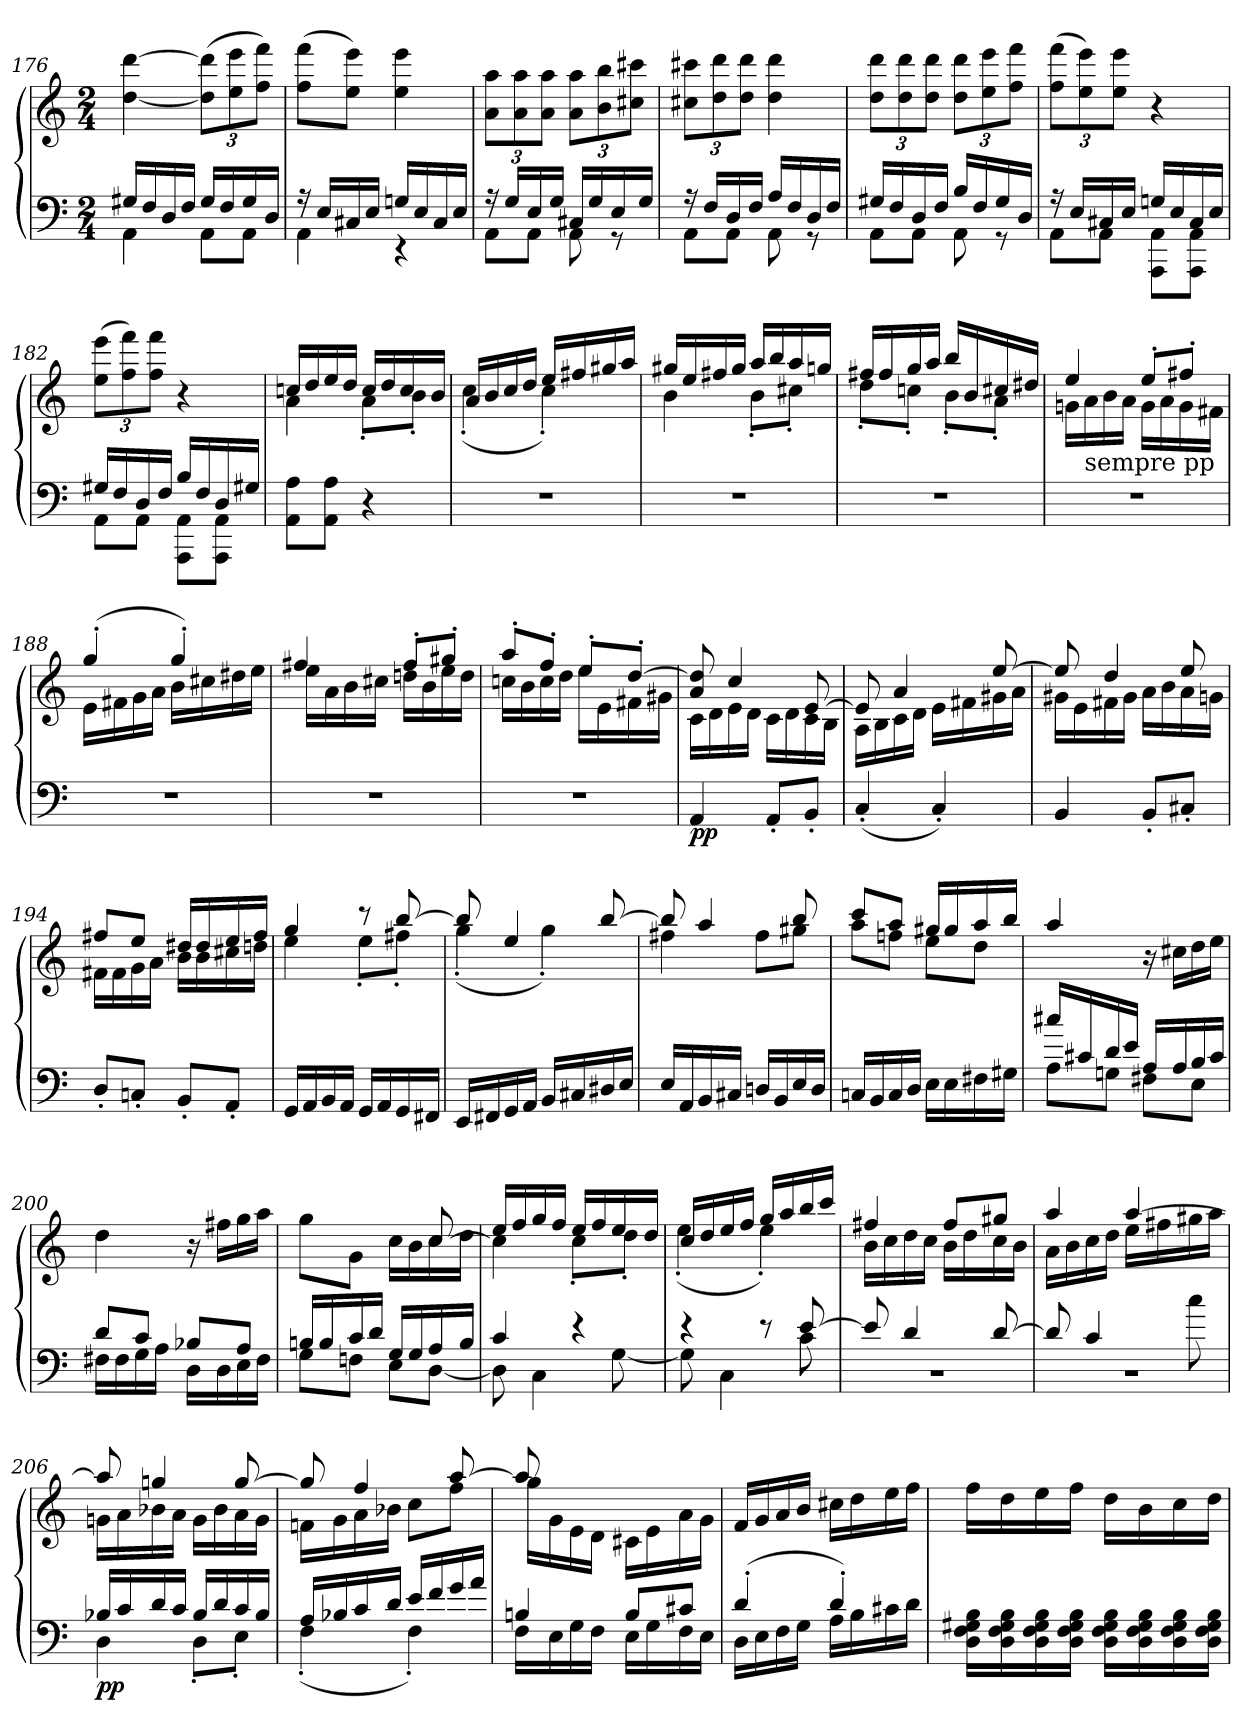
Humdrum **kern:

**kern	**kern	**dynam
*part1	*part1	*part1
*staff2	*staff1	*staff1/2
*clefF4	*clefG2	*
*k[]	*k[]	*
*M2/4	*M2/4	*
=176	=176	=176
*^	*	*
16G#X/LL	4AA\	[4dd\ [4ddd\	.
16F/	.	.	.
16D/	.	.	.
16F/JJ	.	.	.
*	*	*Xbrackettup	*
16G#/LL	8AA\L	(>12dd]\ 12ddd]\L	.
16F/	.	.	.
.	.	12ee\ 12eee\	.
16G#/	8AA\J	.	.
.	.	12ff\ 12fff\J)	.
16D/JJ	.	.	.
=177	=177	=177	=177
16r	4AA\	(>8ff\ 8fff\L	.
16E/LL	.	.	.
16C#X/	.	8ee\ 8eee\J)	.
16E/JJ	.	.	.
16Gn/LL	4r	4ee\ 4eee\	.
16E/	.	.	.
16C#/	.	.	.
16E/JJ	.	.	.
=178	=178	=178	=178
!	!	!	!LO:DY:b
16r	8AA\L	12a\ 12aa\L	cresc.
16G/LL	.	.	.
.	.	12a\ 12aa\	.
16E/	8AA\J	.	.
.	.	12a\ 12aa\J	.
16G/JJ	.	.	.
16C#X/LL	8AA\	12a\ 12aa\L	.
16G/	.	.	.
.	.	12b\ 12bb\	.
16E/	8r	.	.
.	.	12cc#X\ 12ccc#X\J	.
16G/JJ	.	.	.
=179	=179	=179	=179
16r	8AA\L	12cc#X\ 12ccc#X\L	.
16F/LL	.	.	.
.	.	12dd\ 12ddd\	.
16D/	8AA\J	.	.
.	.	12dd\ 12ddd\J	.
16F/JJ	.	.	.
16A/LL	8AA\	4dd\ 4ddd\	.
16F/	.	.	.
16D/	8r	.	.
16F/JJ	.	.	.
=180	=180	=180	=180
16G#X/LL	8AA\L	12dd\ 12ddd\L	.
16F/	.	.	.
.	.	12dd\ 12ddd\	.
16D/	8AA\J	.	.
.	.	12dd\ 12ddd\J	.
16F/JJ	.	.	.
16B/LL	8AA\	12dd\ 12ddd\L	.
16F/	.	.	.
.	.	12ee\ 12eee\	.
16G#/	8r	.	.
.	.	12ff\ 12fff\J	.
16D/JJ	.	.	.
=181	=181	=181	=181
!	!	!	!LO:DY:b
16r	8AA\L	(>12ff\ 12fff\L	dim.
16E/LL	.	.	.
.	.	12ee\ 12eee\)	.
16C#X/	8AA\J	.	.
.	.	12ee\ 12eee\J	.
16E/JJ	.	.	.
16Gn/LL	8AAA\ 8AA\L	4r	.
16E/	.	.	.
16C#/	8AAA\ 8AA\J	.	.
16E/JJ	.	.	.
=182	=182	=182	=182
16G#X/LL	8AA\L	(>12ee\ 12eee\L	.
16F/	.	.	.
.	.	12ff\ 12fff\)	.
16D/	8AA\J	.	.
.	.	12ff\ 12fff\J	.
16F/JJ	.	.	.
16B/LL	8AAA\ 8AA\L	4r	.
16F/	.	.	.
16D/	8AAA\ 8AA\J	.	.
16G#X/JJ	.	.	.
*v	*v	*	*
=183	=183	=183
*	*^	*
8AA\ 8A\L	16ccn/LL	4a\	.
.	16dd/	.	.
8AA\ 8A\J	16ee/	.	.
.	16dd/JJ	.	.
4r	16cc/LL	8a'\L	.
.	16dd/	.	.
.	16cc/	8b'\J	.
.	16b/JJ	.	.
=184	=184	=184	=184
2r	16a/LL	(<4cc'\	.
.	16b/	.	.
.	16cc/	.	.
.	16dd/JJ	.	.
.	16ee/LL	4cc'\)	.
.	16ff#X/	.	.
.	16gg#X/	.	.
.	16aa/JJ	.	.
=185	=185	=185	=185
2r	16gg#X/LL	4b\	.
.	16ee/	.	.
.	16ff#X/	.	.
.	16gg#/JJ	.	.
.	16aa/LL	8b'\L	.
.	16bb/	.	.
.	16aa/	8cc#X'\J	.
.	16ggn/JJ	.	.
=186	=186	=186	=186
2r	16ff#X/LL	8dd'\L	.
.	16ff#/	.	.
.	16gg/	8ccn'\J	.
.	16aa/JJ	.	.
.	16bb/LL	8b'\L	.
.	16b/	.	.
.	16cc#X/	8a'\J	.
.	16dd#X/JJ	.	.
=187	=187	=187	=187
2r	4ee/	16gn\LL	.
!	!	!LO:TX:b:t=sempre pp	!
.	.	16a\	.
.	.	16b\	.
.	.	16a\JJ	.
.	8ee'/L	16g\LL	.
.	.	16a\	.
.	8ff#X'/J	16g\	.
.	.	16f#X\JJ	.
=188	=188	=188	=188
2r	(>4gg'/	16e\LL	.
.	.	16f#X\	.
.	.	16g\	.
.	.	16a\JJ	.
.	4gg'/)	16b\LL	.
.	.	16cc#X\	.
.	.	16dd#X\	.
.	.	16ee\JJ	.
=189	=189	=189	=189
2r	4ff#X/	16ee\LL	.
.	.	16a\	.
.	.	16b\	.
.	.	16cc#X\JJ	.
.	8ff#'/L	16ddn\LL	.
.	.	16b\	.
.	8gg#X'/J	16ee\	.
.	.	16dd\JJ	.
=190	=190	=190	=190
2r	8aa'/L	16ccn\LL	.
.	.	16b\	.
.	8ff'/J	16cc\	.
.	.	16dd\JJ	.
.	8ee'/L	16ee\LL	.
.	.	16e\	.
.	[8dd'/J	16f#X\	.
.	.	16g#X\JJ	.
=191	=191	=191	=191
!	!	!	!LO:DY:b=2
4AA/	8a/ 8dd]/	16c\LL	pp
.	.	16d\	.
.	4cc/	16e\	.
.	.	16d\JJ	.
8AA'/L	.	16c\LL	.
.	.	16d\	.
8BB'/J	[8e/	16c\	.
.	.	16B\JJ	.
=192	=192	=192	=192
(<4C'/	8e/]	16A\LL	.
.	.	16B\	.
.	4a/	16c\	.
.	.	16d\JJ	.
4C'/)	.	16e\LL	.
.	.	16f#X\	.
.	[8ee/	16g#X\	.
.	.	16a\JJ	.
=193	=193	=193	=193
4BB/	8ee/]	16g#X\LL	.
.	.	16e\	.
.	4dd/	16f#X\	.
.	.	16g#\JJ	.
8BB'/L	.	16a\LL	.
.	.	16b\	.
8C#X'/J	8ee/	16a\	.
.	.	16gn\JJ	.
=194	=194	=194	=194
8D'/L	8ff#X/L	16f#X\LL	.
.	.	16f#\	.
8Cn'/J	8ee/J	16g\	.
.	.	16a\JJ	.
8BB'/L	16dd#X/LL	16b\LL	.
.	16dd#/	16b\	.
8AA'/J	16ee/	16cc#X\	.
.	16ff#/JJ	16dd\JJ	.
=195	=195	=195	=195
16GG/LL	4ee\	4gg/	.
16AA/	.	.	.
16BB/	.	.	.
16AA/JJ	.	.	.
16GG/LL	8r	8ee'\L	.
16AA/	.	.	.
16GG/	[8bb/	8ff#X'\J	.
16FF#X/JJ	.	.	.
=196	=196	=196	=196
16EE/LL	8bb/]	(<4gg'\	.
16FF#X/	.	.	.
16GG/	4ee/	.	.
16AA/JJ	.	.	.
16BB/LL	.	4gg'\)	.
16C#X/	.	.	.
16D#X/	[8bb/	.	.
16E/JJ	.	.	.
=197	=197	=197	=197
16E/LL	8bb/]	4ff#X\	.
16AA/	.	.	.
16BB/	4aa/	.	.
16C#X/JJ	.	.	.
16Dn/LL	.	8ff#\L	.
16BB/	.	.	.
16E/	8bb/	8gg#X\J	.
16D/JJ	.	.	.
=198	=198	=198	=198
16Cn/LL	8ccc/L	8aa\L	.
16BB/	.	.	.
16C/	8aa/J	8ffn\J	.
16D/JJ	.	.	.
16E\LL	16gg#X/LL	8ee\L	.
16E\	16gg#/	.	.
16F#X\	16aa/	8dd\J	.
16G#X\JJ	16bb/JJ	.	.
*	*v	*v	*
=199	=199	=199
*^	*	*
16cc#X/LL	8A\L	4aa/	.
16c#X/	.	.	.
16d/	8Gn\J	.	.
16e/JJ	.	.	.
16A/LL	8F#X\L	16r	.
16A/	.	16cc#X\LL	.
16B/	8E\J	16dd\	.
16c#/JJ	.	16ee\JJ	.
=200	=200	=200	=200
8d/L	16F#X\LL	4dd\	.
.	16F#\	.	.
8c/J	16G\	.	.
.	16A\JJ	.	.
8B-X/L	16D\LL	16r	.
.	16D\	16ff#X\LL	.
8A/J	16E\	16gg\	.
.	16F#\JJ	16aa\JJ	.
=201	=201	=201	=201
*	*	*^	*
16Bn/LL	8G\L	4.ryy	8gg\L	.
16B/	.	.	.	.
16c/	8Fn\J	.	8g\J	.
16d/JJ	.	.	.	.
16G/LL	8E\L	.	16cc\LL	.
16G/	.	.	16b\	.
16A/	[8D\J	[8cc/	16cc\	.
16B/JJ	.	.	16dd\JJ	.
=202	=202	=202	=202	=202
4c	8D\]	16ee/LL	4cc\]	.
.	.	16ff/	.	.
.	4C\	16gg/	.	.
.	.	16ff/JJ	.	.
4r	.	16ee/LL	8cc'\L	.
.	.	16ff/	.	.
.	[8G\	16ee/	8dd'\J	.
.	.	16dd/JJ	.	.
=203	=203	=203	=203	=203
4r	8G\]	16cc/LL	(<4ee'\	.
.	.	16dd/	.	.
.	4C\	16ee/	.	.
.	.	16ff/JJ	.	.
8r	.	16gg/LL	4ee'\)	.
.	.	16aa/	.	.
[8e/	8c\	16bb/	.	.
.	.	16ccc/JJ	.	.
=204	=204	=204	=204	=204
8e/]	2r	4ff#X/	16b\LL	.
.	.	.	16cc\	.
4d/	.	.	16dd\	.
.	.	.	16cc\JJ	.
.	.	8ff#/L	16b\LL	.
.	.	.	16dd\	.
[8d/	.	8gg#X/J	16cc\	.
.	.	.	16b\JJ	.
=205	=205	=205	=205	=205
8d/]	2r	4aa/	16a\LL	.
.	.	.	16b\	.
4c/	.	.	16cc\	.
.	.	.	16dd\JJ	.
.	.	[4aa/	16ee\LL	.
.	.	.	16ff#X\	.
8cc\	.	.	16gg#X\	.
.	.	.	16aa\JJ	.
=206	=206	=206	=206	=206
!	!	!	!	!LO:DY:b=2
16B-X/LL	4D\	8aa/]	16gn\LL	pp
16c/	.	.	16a\	.
16d/	.	4ggn/	16b-X\	.
16c/JJ	.	.	16a\JJ	.
16B-/LL	8D'\L	.	16g\LL	.
16d/	.	.	16b-\	.
16c/	8E'\J	[8gg/	16a\	.
16B-/JJ	.	.	16g\JJ	.
=207	=207	=207	=207	=207
16A/LL	(<4F'\	8gg/]	16fn\LL	.
16B-X/	.	.	16g\	.
16c/	.	4ff/	16a\	.
16d/JJ	.	.	16b-X\JJ	.
16e/LL	4F'\)	.	8cc\L	.
16f/	.	.	.	.
16g/	.	[8aa/	8ff\J	.
16a/JJ	.	.	.	.
=208	=208	=208	=208	=208
4Bn/	16F\LL	8aa/]	16gg\LL	.
.	16E\	.	16g\	.
.	16G\	4.ryy	16e\	.
.	16F\JJ	.	16d\JJ	.
8B/L	16E\LL	.	16c#X\LL	.
.	16G\	.	16e\	.
8c#X/J	16F\	.	16a\	.
.	16E\JJ	.	16g\JJ	.
*	*	*v	*v	*
=209	=209	=209	=209
(>4d'/	16D\LL	16f/LL	.
.	16E\	16g/	.
.	16F\	16a/	.
.	16G\JJ	16b/JJ	.
4d'/)	16A\LL	16cc#X\LL	.
.	16B\	16dd\	.
.	16c#X\	16ee\	.
.	16d\JJ	16ff\JJ	.
=210	=210	=210	=210
!	!	!	!LO:DY:b
*v	*v	*	*
16D\ 16F\ 16G#X\ 16B\LL	16ff\LL	cresc.
16D\ 16F\ 16G#\ 16B\	16dd\	.
16D\ 16F\ 16G#\ 16B\	16ee\	.
16D\ 16F\ 16G#\ 16B\JJ	16ff\JJ	.
16D\ 16F\ 16G#\ 16B\LL	16dd\LL	.
16D\ 16F\ 16G#\ 16B\	16b\	.
16D\ 16F\ 16G#\ 16B\	16cc\	.
16D\ 16F\ 16G#\ 16B\JJ	16dd\JJ	.
=	=	=
*-	*-	*-
